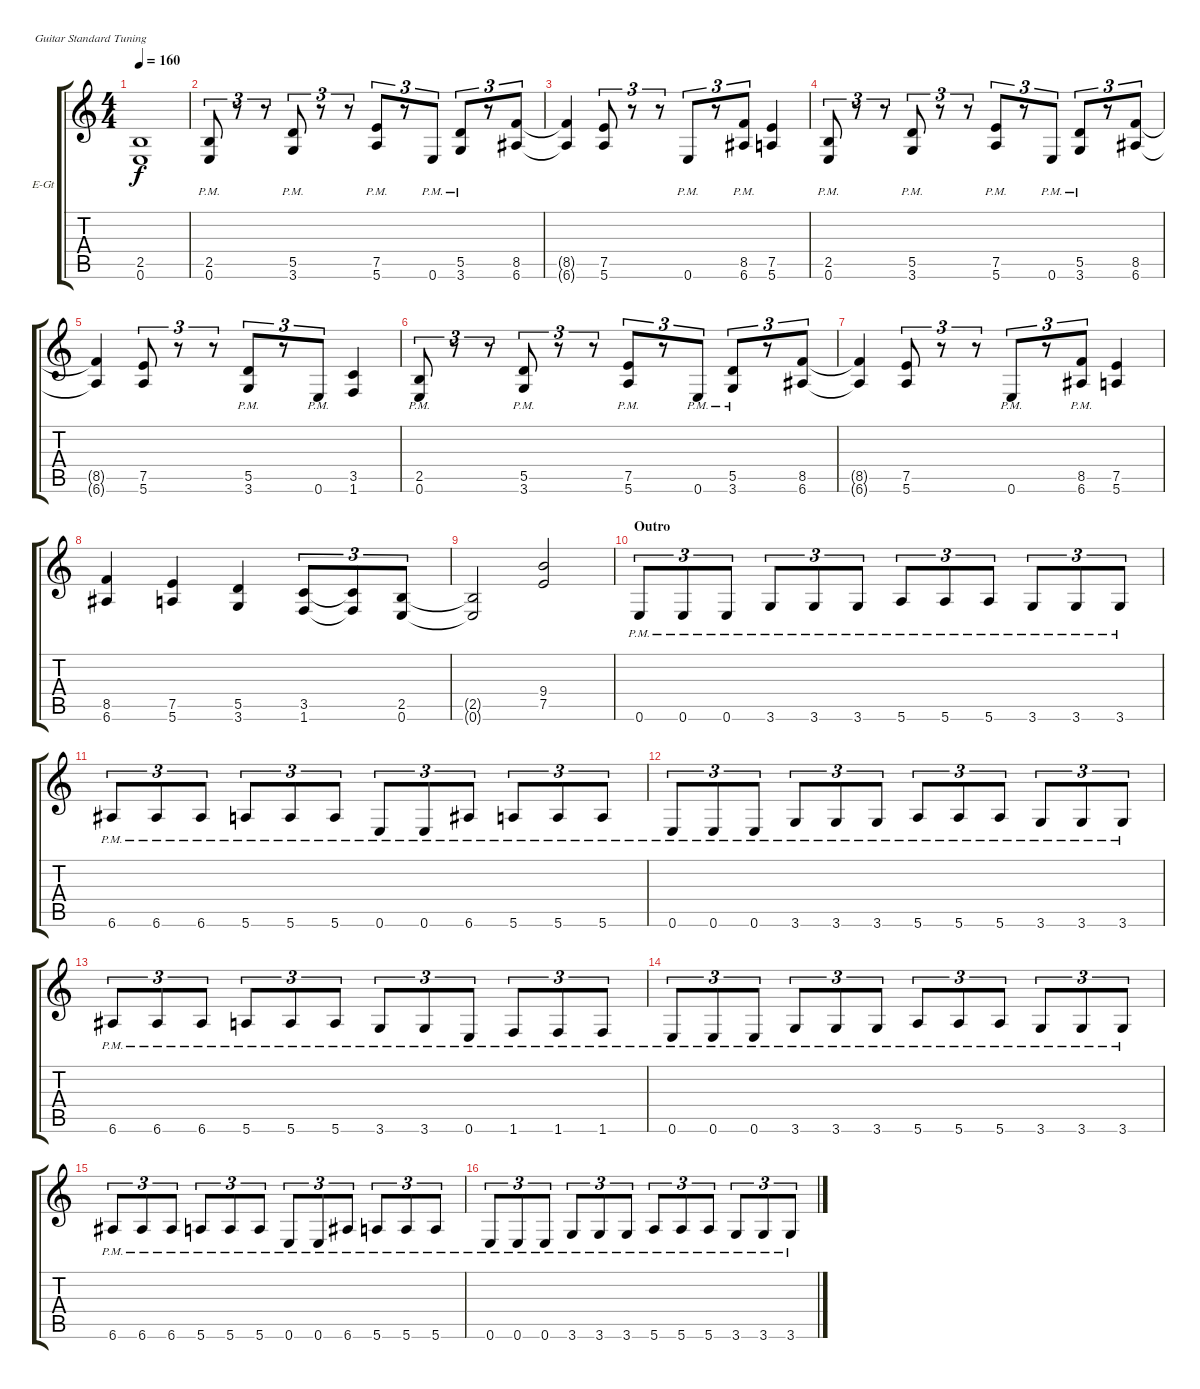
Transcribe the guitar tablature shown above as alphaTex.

\bracketExtendMode groupsimilarinstruments
\firstSystemTrackNameOrientation horizontal
\otherSystemsTrackNameOrientation horizontal
\track ("Rhythm" "E-Gt") {instrument distortionguitar}
\staff {score tabs}
\tuning (E4 B3 G3 D3 A2 E2)
\ts (4 4)
\tempo 160
\clef g2
\ks c
(2.5{t} 0.6{t}).1{dy f} |
(2.5{pm} 0.6{pm}).8{tu (3 2)} r.8{tu (3 2)} r.8{tu (3 2)} (5.5{pm} 3.6{pm}).8{tu (3 2)} r.8{tu (3 2)} r.8{tu (3 2)} (7.5{pm} 5.6{pm}).8{tu (3 2)} r.8{tu (3 2)} 0.6{pm}.8{tu (3 2)} (5.5{pm} 3.6{pm}).8{tu (3 2)} r.8{tu (3 2)} (8.5 6.6).8{tu (3 2)} |
(8.5{t} 6.6{t}).4 (7.5 5.6).8{tu (3 2)} r.8{tu (3 2)} r.8{tu (3 2)} 0.6{pm}.8{tu (3 2)} r.8{tu (3 2)} (8.5{pm} 6.6{pm}).8{tu (3 2)} (7.5 5.6).4 |
(2.5{pm} 0.6{pm}).8{tu (3 2)} r.8{tu (3 2)} r.8{tu (3 2)} (5.5{pm} 3.6{pm}).8{tu (3 2)} r.8{tu (3 2)} r.8{tu (3 2)} (7.5{pm} 5.6{pm}).8{tu (3 2)} r.8{tu (3 2)} 0.6{pm}.8{tu (3 2)} (5.5{pm} 3.6{pm}).8{tu (3 2)} r.8{tu (3 2)} (8.5 6.6).8{tu (3 2)} |
(8.5{t} 6.6{t}).4 (7.5 5.6).8{tu (3 2)} r.8{tu (3 2)} r.8{tu (3 2)} (5.5{pm} 3.6{pm}).8{tu (3 2)} r.8{tu (3 2)} 0.6{pm}.8{tu (3 2)} (3.5 1.6).4 |
(2.5{pm} 0.6{pm}).8{tu (3 2)} r.8{tu (3 2)} r.8{tu (3 2)} (5.5{pm} 3.6{pm}).8{tu (3 2)} r.8{tu (3 2)} r.8{tu (3 2)} (7.5{pm} 5.6{pm}).8{tu (3 2)} r.8{tu (3 2)} 0.6{pm}.8{tu (3 2)} (5.5{pm} 3.6{pm}).8{tu (3 2)} r.8{tu (3 2)} (8.5 6.6).8{tu (3 2)} |
(8.5{t} 6.6{t}).4 (7.5 5.6).8{tu (3 2)} r.8{tu (3 2)} r.8{tu (3 2)} 0.6{pm}.8{tu (3 2)} r.8{tu (3 2)} (8.5{pm} 6.6{pm}).8{tu (3 2)} (7.5 5.6).4 |
(8.5 6.6).4 (7.5 5.6).4 (5.5 3.6).4 (3.5 1.6).8{tu (3 2)} (3.5{t} 1.6{t}).8{tu (3 2)} (2.5 0.6).8{tu (3 2)} |
(2.5{t} 0.6{t}).2 (9.4 7.5).2 |
\section ("" "Outro")
0.6{pm}.8{tu (3 2)} 0.6{pm}.8{tu (3 2)} 0.6{pm}.8{tu (3 2)} 3.6{pm}.8{tu (3 2)} 3.6{pm}.8{tu (3 2)} 3.6{pm}.8{tu (3 2)} 5.6{pm}.8{tu (3 2)} 5.6{pm}.8{tu (3 2)} 5.6{pm}.8{tu (3 2)} 3.6{pm}.8{tu (3 2)} 3.6{pm}.8{tu (3 2)} 3.6{pm}.8{tu (3 2)} |
6.6{pm}.8{tu (3 2)} 6.6{pm}.8{tu (3 2)} 6.6{pm}.8{tu (3 2)} 5.6{pm}.8{tu (3 2)} 5.6{pm}.8{tu (3 2)} 5.6{pm}.8{tu (3 2)} 0.6{pm}.8{tu (3 2)} 0.6{pm}.8{tu (3 2)} 6.6{pm}.8{tu (3 2)} 5.6{pm}.8{tu (3 2)} 5.6{pm}.8{tu (3 2)} 5.6{pm}.8{tu (3 2)} |
0.6{pm}.8{tu (3 2)} 0.6{pm}.8{tu (3 2)} 0.6{pm}.8{tu (3 2)} 3.6{pm}.8{tu (3 2)} 3.6{pm}.8{tu (3 2)} 3.6{pm}.8{tu (3 2)} 5.6{pm}.8{tu (3 2)} 5.6{pm}.8{tu (3 2)} 5.6{pm}.8{tu (3 2)} 3.6{pm}.8{tu (3 2)} 3.6{pm}.8{tu (3 2)} 3.6{pm}.8{tu (3 2)} |
6.6{pm}.8{tu (3 2)} 6.6{pm}.8{tu (3 2)} 6.6{pm}.8{tu (3 2)} 5.6{pm}.8{tu (3 2)} 5.6{pm}.8{tu (3 2)} 5.6{pm}.8{tu (3 2)} 3.6{pm}.8{tu (3 2)} 3.6{pm}.8{tu (3 2)} 0.6{pm}.8{tu (3 2)} 1.6{pm}.8{tu (3 2)} 1.6{pm}.8{tu (3 2)} 1.6{pm}.8{tu (3 2)} |
0.6{pm}.8{tu (3 2)} 0.6{pm}.8{tu (3 2)} 0.6{pm}.8{tu (3 2)} 3.6{pm}.8{tu (3 2)} 3.6{pm}.8{tu (3 2)} 3.6{pm}.8{tu (3 2)} 5.6{pm}.8{tu (3 2)} 5.6{pm}.8{tu (3 2)} 5.6{pm}.8{tu (3 2)} 3.6{pm}.8{tu (3 2)} 3.6{pm}.8{tu (3 2)} 3.6{pm}.8{tu (3 2)} |
6.6{pm}.8{tu (3 2)} 6.6{pm}.8{tu (3 2)} 6.6{pm}.8{tu (3 2)} 5.6{pm}.8{tu (3 2)} 5.6{pm}.8{tu (3 2)} 5.6{pm}.8{tu (3 2)} 0.6{pm}.8{tu (3 2)} 0.6{pm}.8{tu (3 2)} 6.6{pm}.8{tu (3 2)} 5.6{pm}.8{tu (3 2)} 5.6{pm}.8{tu (3 2)} 5.6{pm}.8{tu (3 2)} |
0.6{pm}.8{tu (3 2)} 0.6{pm}.8{tu (3 2)} 0.6{pm}.8{tu (3 2)} 3.6{pm}.8{tu (3 2)} 3.6{pm}.8{tu (3 2)} 3.6{pm}.8{tu (3 2)} 5.6{pm}.8{tu (3 2)} 5.6{pm}.8{tu (3 2)} 5.6{pm}.8{tu (3 2)} 3.6{pm}.8{tu (3 2)} 3.6{pm}.8{tu (3 2)} 3.6{pm}.8{tu (3 2)}
